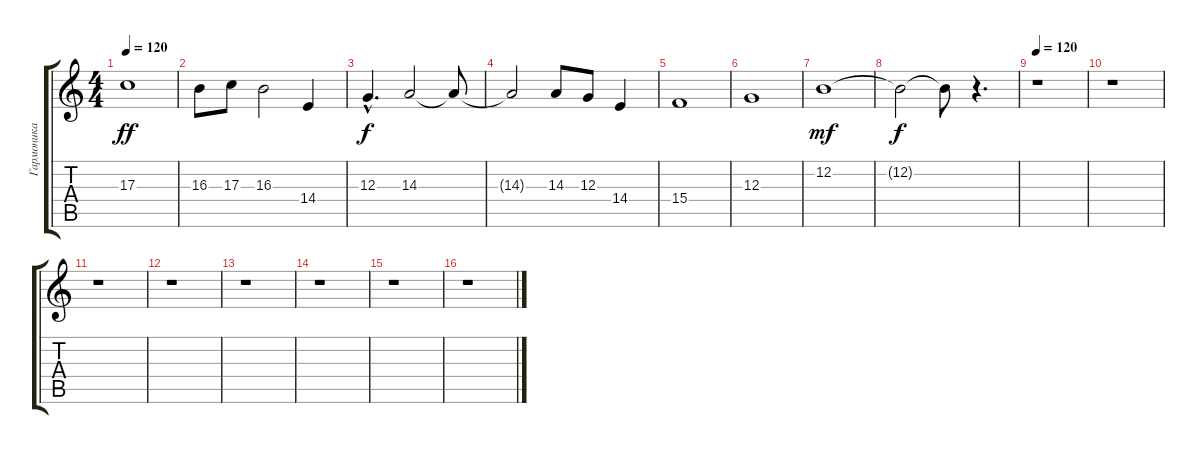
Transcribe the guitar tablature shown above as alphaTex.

\track ("Гармоника" "Гармоника") {instrument harmonica}
\staff {score tabs}
\tuning (E4 B3 G3 D3 A2 E2) {hide}
\ts (4 4)
\tempo 120
\clef g2
\ks c
17.3.1{dy ff} |
16.3.8 17.3.8 16.3.2 14.4.4 |
12.3{hac}.4{d dy f} 14.3.2 14.3{t}.8 |
14.3{t}.2 14.3.8 12.3.8 14.4.4 |
15.4.1 |
12.3.1 |
12.2.1{dy mf volume 14} |
12.2{t}.2{dy f} 12.2{t}.8 r.4{d} |
\tempo 120
r.1 |
r.1 |
r.1 |
r.1 |
r.1 |
r.1 |
r.1 |
r.1
